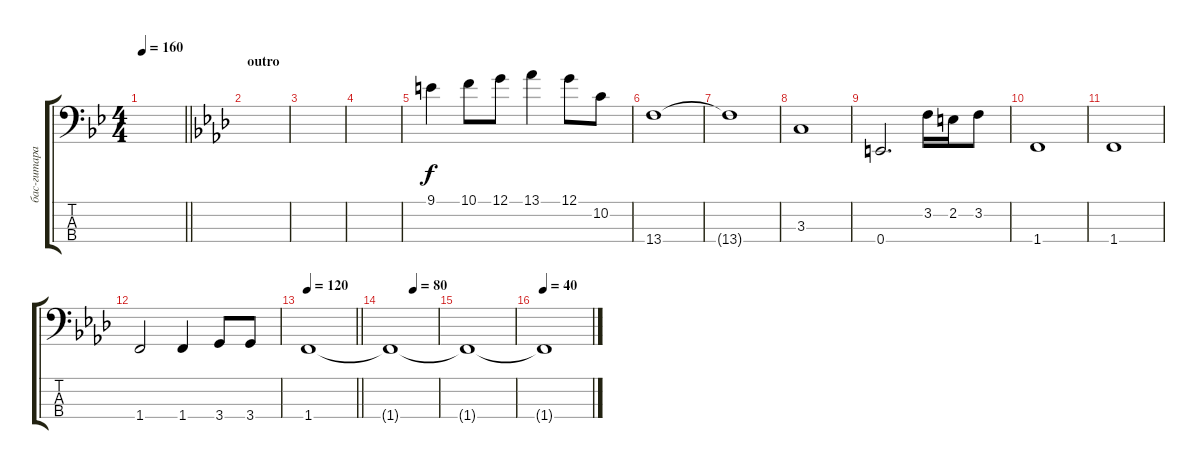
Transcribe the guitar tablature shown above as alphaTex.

\track ("бас-гитара" "бас-гитара") {instrument electricbassfinger}
\staff {score tabs}
\tuning (G2 D2 A1 E1) {hide}
\ts (4 4)
\tempo 160
\clef f4
\barLineRight lightlight
\ks gminor
|
\section ("" "outro")
\ks fminor
|
|
|
9.1.4 10.1.8 12.1.8 13.1.4 12.1.8 10.2.8 |
13.4.1 |
13.4{t}.1 |
3.3.1 |
0.4.2{d} 3.2.16 2.2.16 3.2.8 |
1.4.1 |
1.4.1 |
1.4.2 1.4.4 3.4.8 3.4.8 |
\tempo 120
\barLineRight lightlight
1.4.1 |
\tempo (80 0.5)
1.4{t}.1 |
1.4{t}.1 |
\tempo 40
1.4{t}.1
